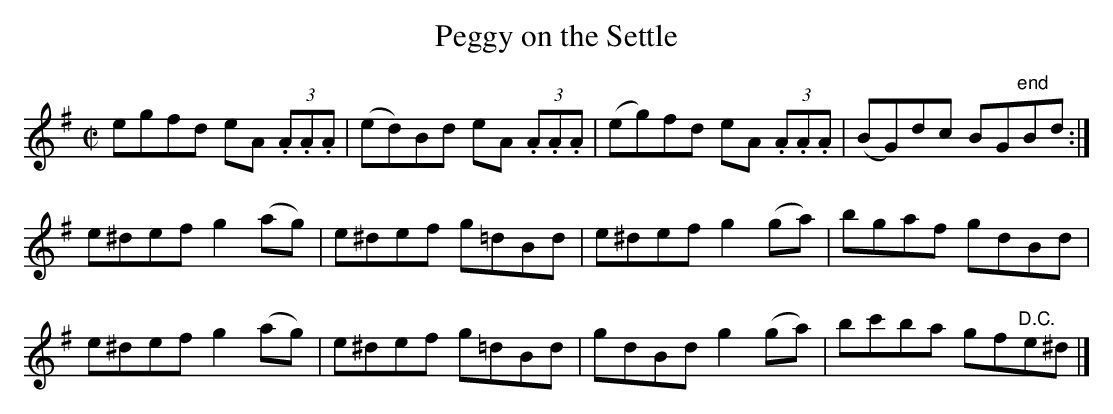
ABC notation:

X:1
T: Peggy on the Settle
M: C|
L: 1/8
K: G
egfd eA (3.A.A.A | (ed)Bd eA (3.A.A.A | (eg)fd eA (3.A.A.A | (BG)dc BG"end "Bd :|
e^defg2(ag) | e^def g=dBd | e^defg2(ga) | bgaf gdBd |
e^defg2(ag) | e^def g=dBd | gdBdg2(ga) | bc'ba gf"D.C. "e^d |]
